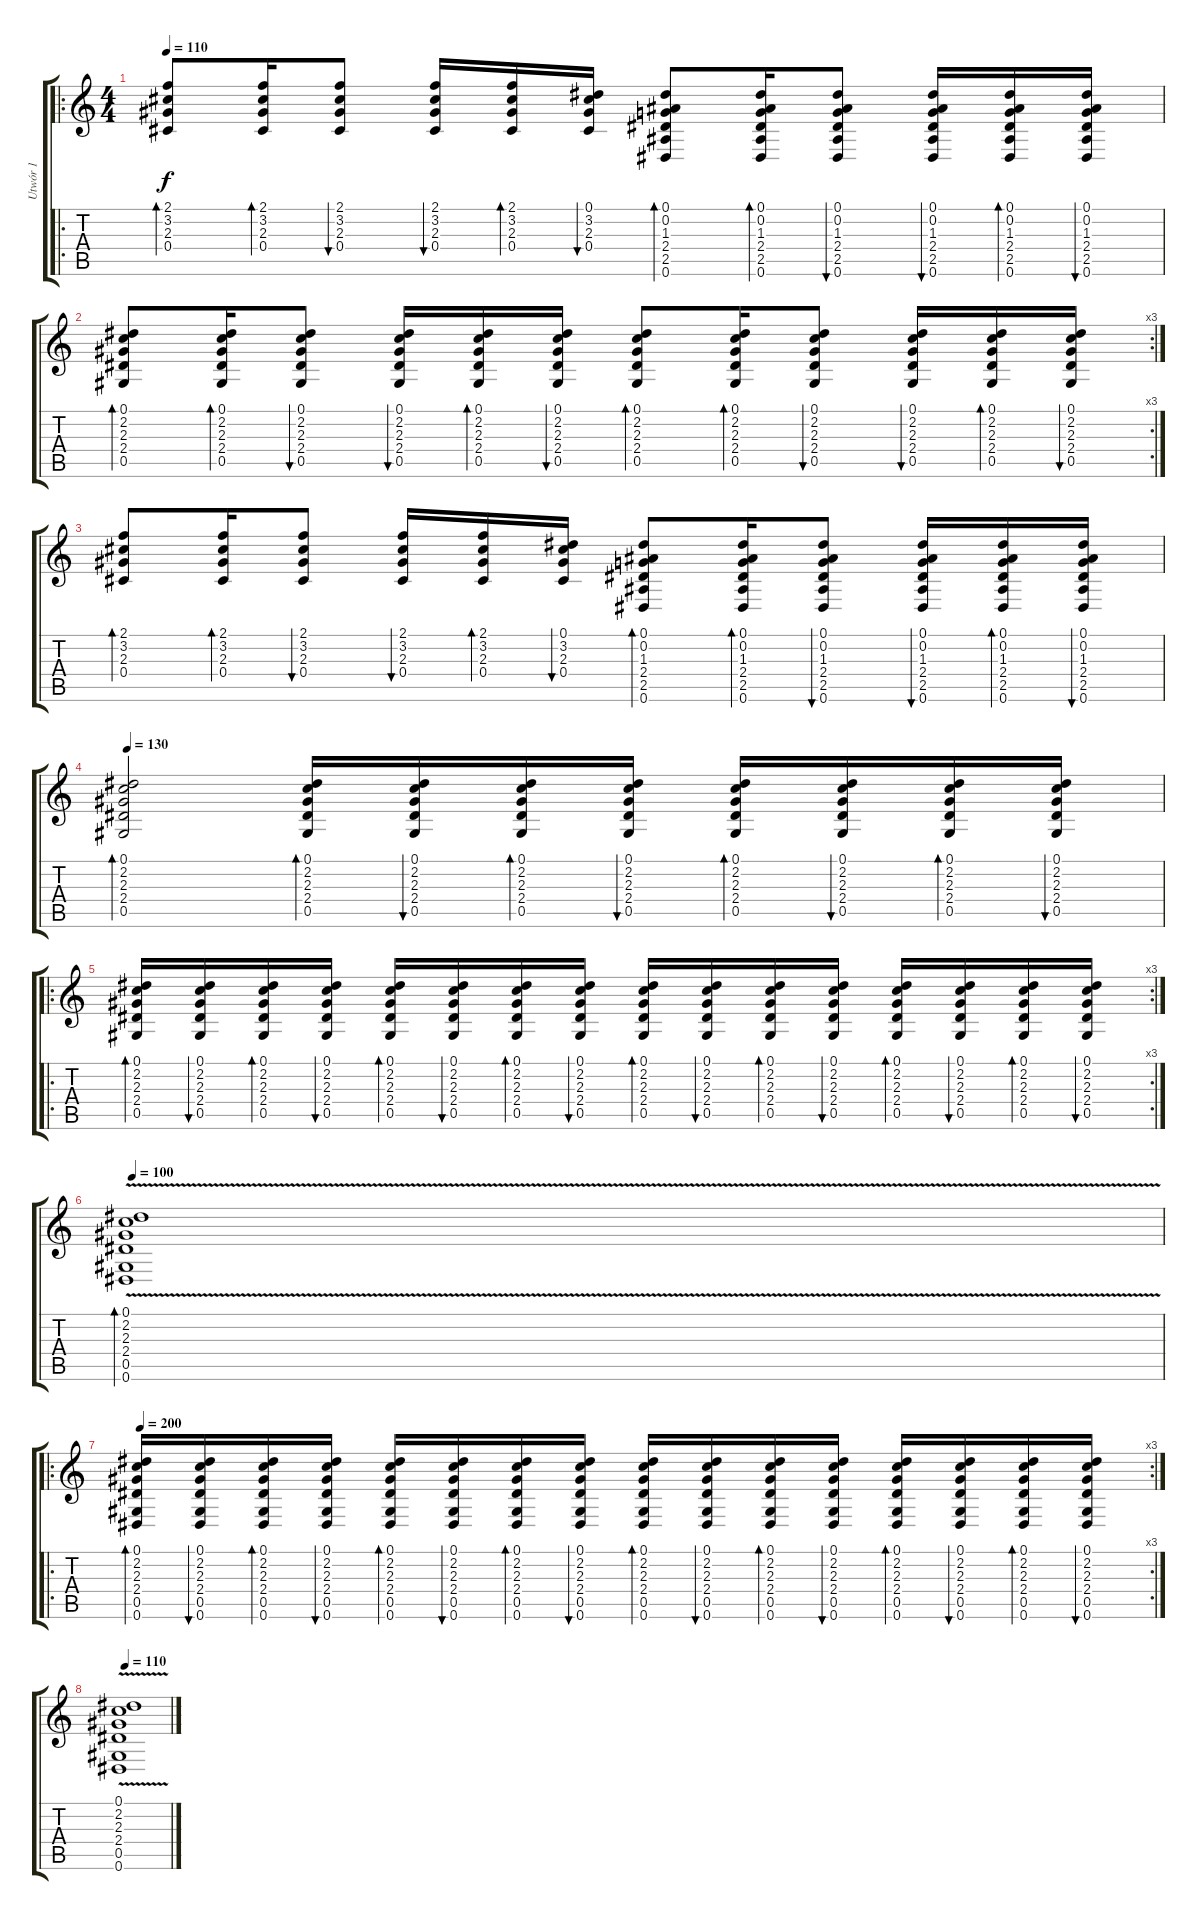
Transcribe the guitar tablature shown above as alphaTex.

\track ("Utwór 1" "Utwór 1") {instrument acousticguitarsteel}
\staff {score tabs}
\tuning (Eb4 Bb3 Gb3 Db3 Ab2 Eb2) {hide}
\ro
\ts (4 4)
\tempo 110
\clef g2
\ks c
(2.1 3.2 2.3 0.4).8{bd 60 dy f} (2.1 3.2 2.3 0.4).16{bd 60} (2.1 3.2 2.3 0.4).8{bu 60} (2.1 3.2 2.3 0.4).16{bu 60} (2.1 3.2 2.3 0.4).16{bd 60} (0.1 3.2 2.3 0.4).16{bu 60} (0.1 0.2 1.3 2.4 2.5 0.6).8{bd 60} (0.1 0.2 1.3 2.4 2.5 0.6).16{bd 60} (0.1 0.2 1.3 2.4 2.5 0.6).8{bu 60} (0.1 0.2 1.3 2.4 2.5 0.6).16{bu 60} (0.1 0.2 1.3 2.4 2.5 0.6).16{bd 60} (0.1 0.2 1.3 2.4 2.5 0.6).16{bu 60} |
\rc 3
(0.1 2.2 2.3 2.4 0.5).8{bd 60} (0.1 2.2 2.3 2.4 0.5).16{bd 60} (0.1 2.2 2.3 2.4 0.5).8{bu 60} (0.1 2.2 2.3 2.4 0.5).16{bu 60} (0.1 2.2 2.3 2.4 0.5).16{bd 60} (0.1 2.2 2.3 2.4 0.5).16{bu 60} (0.1 2.2 2.3 2.4 0.5).8{bd 60} (0.1 2.2 2.3 2.4 0.5).16{bd 60} (0.1 2.2 2.3 2.4 0.5).8{bu 60} (0.1 2.2 2.3 2.4 0.5).16{bu 60} (0.1 2.2 2.3 2.4 0.5).16{bd 60} (0.1 2.2 2.3 2.4 0.5).16{bu 60} |
(2.1 3.2 2.3 0.4).8{bd 60} (2.1 3.2 2.3 0.4).16{bd 60} (2.1 3.2 2.3 0.4).8{bu 60} (2.1 3.2 2.3 0.4).16{bu 60} (2.1 3.2 2.3 0.4).16{bd 60} (0.1 3.2 2.3 0.4).16{bu 60} (0.1 0.2 1.3 2.4 2.5 0.6).8{bd 60} (0.1 0.2 1.3 2.4 2.5 0.6).16{bd 60} (0.1 0.2 1.3 2.4 2.5 0.6).8{bu 60} (0.1 0.2 1.3 2.4 2.5 0.6).16{bu 60} (0.1 0.2 1.3 2.4 2.5 0.6).16{bd 60} (0.1 0.2 1.3 2.4 2.5 0.6).16{bu 60} |
\tempo 130
(0.1 2.2 2.3 2.4 0.5).2{bd 60} (0.1 2.2 2.3 2.4 0.5).16{bd 120} (0.1 2.2 2.3 2.4 0.5).16{bu 120} (0.1 2.2 2.3 2.4 0.5).16{bd 120} (0.1 2.2 2.3 2.4 0.5).16{bu 120} (0.1 2.2 2.3 2.4 0.5).16{bd 120} (0.1 2.2 2.3 2.4 0.5).16{bu 120} (0.1 2.2 2.3 2.4 0.5).16{bd 120} (0.1 2.2 2.3 2.4 0.5).16{bu 120} |
\ro
\rc 3
(0.1 2.2 2.3 2.4 0.5).16{bd 120} (0.1 2.2 2.3 2.4 0.5).16{bu 120} (0.1 2.2 2.3 2.4 0.5).16{bd 120} (0.1 2.2 2.3 2.4 0.5).16{bu 120} (0.1 2.2 2.3 2.4 0.5).16{bd 120} (0.1 2.2 2.3 2.4 0.5).16{bu 120} (0.1 2.2 2.3 2.4 0.5).16{bd 120} (0.1 2.2 2.3 2.4 0.5).16{bu 120} (0.1 2.2 2.3 2.4 0.5).16{bd 120} (0.1 2.2 2.3 2.4 0.5).16{bu 120} (0.1 2.2 2.3 2.4 0.5).16{bd 120} (0.1 2.2 2.3 2.4 0.5).16{bu 120} (0.1 2.2 2.3 2.4 0.5).16{bd 120} (0.1 2.2 2.3 2.4 0.5).16{bu 120} (0.1 2.2 2.3 2.4 0.5).16{bd 120} (0.1 2.2 2.3 2.4 0.5).16{bu 120} |
\tempo 100
(0.1{v} 2.2 2.3 2.4 0.5{v} 0.6{v}).1{bd 30} |
\ro
\rc 3
\tempo 200
(0.1 2.2 2.3 2.4 0.5 0.6).16{bd 120} (0.1 2.2 2.3 2.4 0.5 0.6).16{bu 120} (0.1 2.2 2.3 2.4 0.5 0.6).16{bd 120} (0.1 2.2 2.3 2.4 0.5 0.6).16{bu 120} (0.1 2.2 2.3 2.4 0.5 0.6).16{bd 120} (0.1 2.2 2.3 2.4 0.5 0.6).16{bu 120} (0.1 2.2 2.3 2.4 0.5 0.6).16{bd 120} (0.1 2.2 2.3 2.4 0.5 0.6).16{bu 120} (0.1 2.2 2.3 2.4 0.5 0.6).16{bd 120} (0.1 2.2 2.3 2.4 0.5 0.6).16{bu 120} (0.1 2.2 2.3 2.4 0.5 0.6).16{bd 120} (0.1 2.2 2.3 2.4 0.5 0.6).16{bu 120} (0.1 2.2 2.3 2.4 0.5 0.6).16{bd 120} (0.1 2.2 2.3 2.4 0.5 0.6).16{bu 120} (0.1 2.2 2.3 2.4 0.5 0.6).16{bd 120} (0.1 2.2 2.3 2.4 0.5 0.6).16{bu 120} |
\tempo 110
(0.1{v} 2.2 2.3 2.4 0.5{v} 0.6{v}).1
